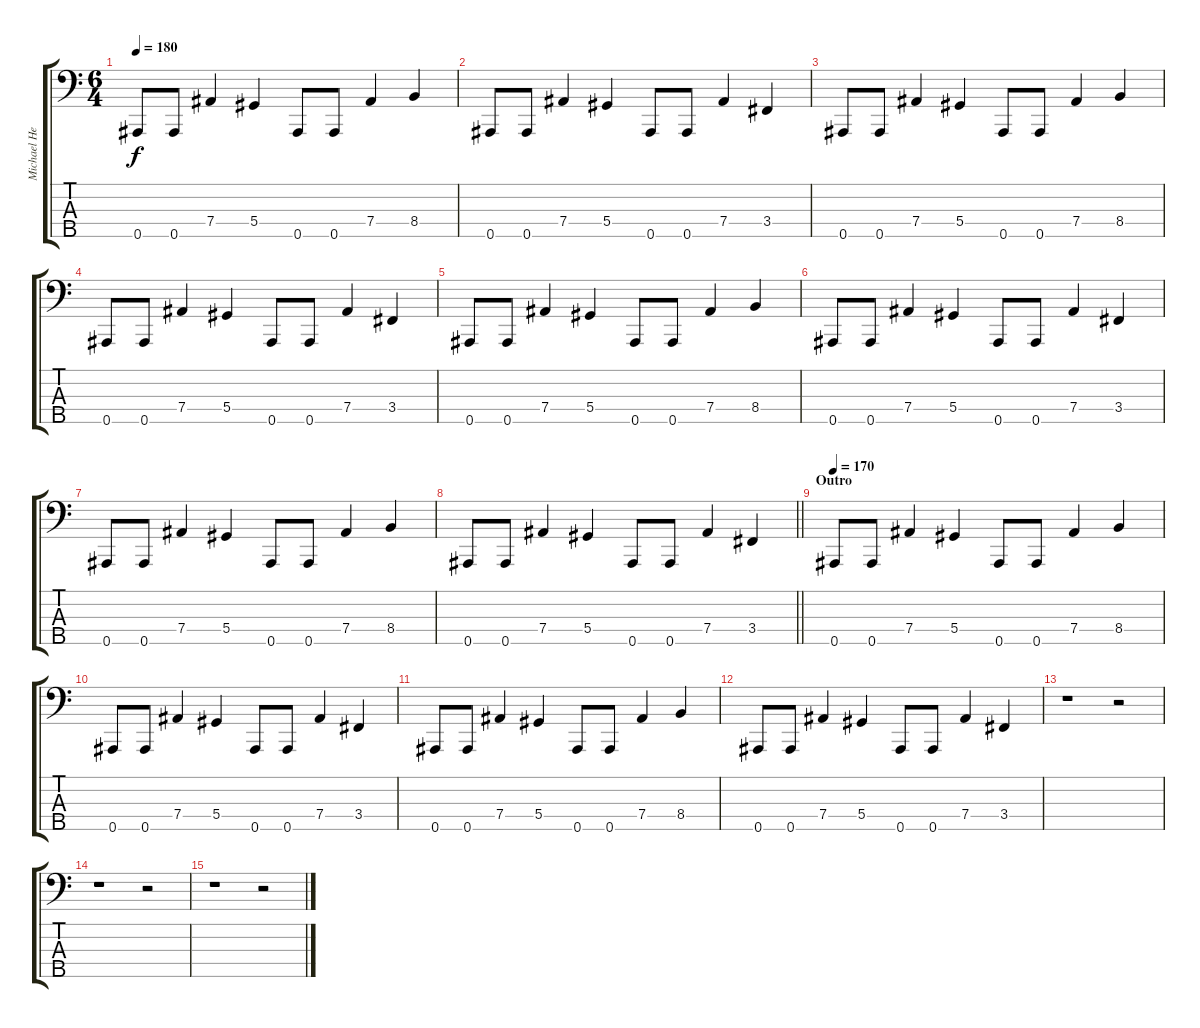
\track ("Michael Hedlund" "Michael He") {instrument electricbassfinger}
\staff {score tabs}
\tuning (Gb2 Db2 Ab1 Eb1 Bb0) {hide}
\ts (6 4)
\tempo 180
\clef f4
\ks c
0.5.8{dy f} 0.5.8 7.4.4 5.4.4 0.5.8 0.5.8 7.4.4 8.4.4 |
0.5.8 0.5.8 7.4.4 5.4.4 0.5.8 0.5.8 7.4.4 3.4.4 |
0.5.8 0.5.8 7.4.4 5.4.4 0.5.8 0.5.8 7.4.4 8.4.4 |
0.5.8 0.5.8 7.4.4 5.4.4 0.5.8 0.5.8 7.4.4 3.4.4 |
0.5.8 0.5.8 7.4.4 5.4.4 0.5.8 0.5.8 7.4.4 8.4.4 |
0.5.8 0.5.8 7.4.4 5.4.4 0.5.8 0.5.8 7.4.4 3.4.4 |
0.5.8 0.5.8 7.4.4 5.4.4 0.5.8 0.5.8 7.4.4 8.4.4 |
\barLineRight lightlight
0.5.8 0.5.8 7.4.4 5.4.4 0.5.8 0.5.8 7.4.4 3.4.4 |
\section ("" "Outro")
\tempo 170
0.5.8 0.5.8 7.4.4 5.4.4 0.5.8 0.5.8 7.4.4 8.4.4 |
0.5.8 0.5.8 7.4.4 5.4.4 0.5.8 0.5.8 7.4.4 3.4.4 |
0.5.8 0.5.8 7.4.4 5.4.4 0.5.8 0.5.8 7.4.4 8.4.4 |
0.5.8 0.5.8 7.4.4 5.4.4 0.5.8 0.5.8 7.4.4 3.4.4 |
r.1 r.2 |
r.1 r.2 |
r.1 r.2
